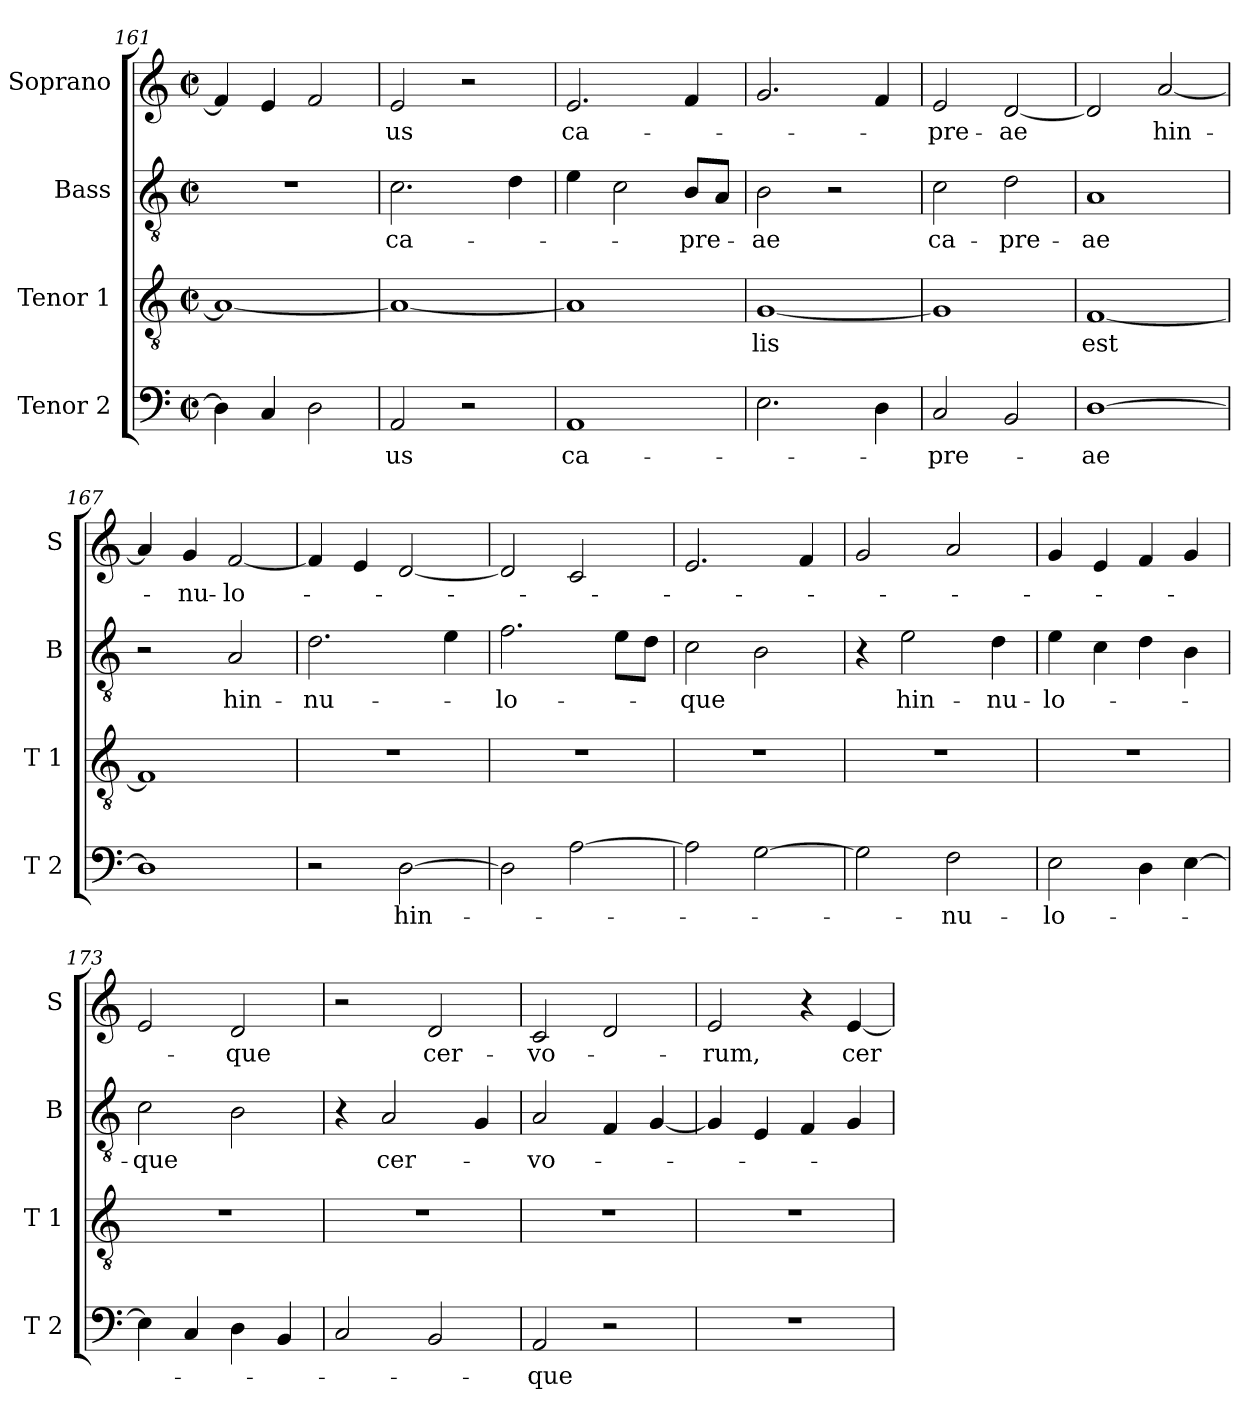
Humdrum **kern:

**kern	**text	**kern	**text	**kern	**text	**kern	**text
*part4	*part4	*part3	*part3	*part2	*part2	*part1	*part1
*staff4	*staff4	*staff3	*staff3	*staff2	*staff2	*staff1	*staff1
*I"Tenor 2	*	*I"Tenor 1	*	*I"Bass	*	*I"Soprano	*
*I'T 2	*	*I'T 1	*	*I'B	*	*I'S	*
*clefF4	*	*clefGv2	*	*clefGv2	*	*clefG2	*
*M2/2	*	*M2/2	*	*M2/2	*	*M2/2	*
*met(c|)	*	*met(c|)	*	*met(c|)	*	*met(c|)	*
=161	=161	=161	=161	=161	=161	=161	=161
4D\]	.	1A_	.	1r	.	4f/]	.
4C/	.	.	.	.	.	4e/	.
2D\	.	.	.	.	.	2f/	.
=162	=162	=162	=162	=162	=162	=162	=162
!	!LO:LY:b	!	!	!	!LO:LY:b	!	!LO:LY:b
2AA/	-us	1A_	.	2.c\	ca-	2e/	-us
2r	.	.	.	.	.	2r	.
.	.	.	.	4d\	.	.	.
!!LO:LB:g=z
=163	=163	=163	=163	=163	=163	=163	=163
!	!LO:LY:b	!	!	!	!	!	!LO:LY:b
1AA	ca-	1A]	.	4e\	.	2.e/	ca-
.	.	.	.	2c\	.	.	.
!	!	!	!	!	!LO:LY:b	!	!
.	.	.	.	8BL	-pre-	4f/	.
.	.	.	.	8AJ	.	.	.
=164	=164	=164	=164	=164	=164	=164	=164
!	!	!	!LO:LY:b	!	!LO:LY:b	!	!
2.E\	.	[1G	-lis	2B\	-ae	2.g/	.
.	.	.	.	2r	.	.	.
4D\	.	.	.	.	.	4f/	.
=165	=165	=165	=165	=165	=165	=165	=165
!	!LO:LY:b	!	!	!	!LO:LY:b	!	!LO:LY:b
2C/	-pre-	1G]	.	2c\	ca-	2e/	-pre-
!	!	!	!	!	!LO:LY:b	!	!LO:LY:b
2BB/	.	.	.	2d\	-pre-	[2d/	-ae
=166	=166	=166	=166	=166	=166	=166	=166
!	!LO:LY:b	!	!LO:LY:b	!	!LO:LY:b	!	!
[1D	-ae	[1F	est	1A	-ae	2d/]	.
!	!	!	!	!	!	!	!LO:LY:b
.	.	.	.	.	.	[2a/	hin-
=167	=167	=167	=167	=167	=167	=167	=167
1D]	.	1F]	.	2r	.	4a/]	.
!	!	!	!	!	!	!	!LO:LY:b
.	.	.	.	.	.	4g/	-nu-
!	!	!	!	!	!LO:LY:b	!	!LO:LY:b
.	.	.	.	2A/	hin-	[2f/	-lo-
=168	=168	=168	=168	=168	=168	=168	=168
!	!	!	!	!	!LO:LY:b	!	!
2r	.	1r	.	2.d\	-nu-	4f/]	.
.	.	.	.	.	.	4e/	.
!	!LO:LY:b	!	!	!	!	!	!
[2D\	hin-	.	.	.	.	[2d/	.
.	.	.	.	4e\	.	.	.
=169	=169	=169	=169	=169	=169	=169	=169
!	!	!	!	!	!LO:LY:b	!	!
2D\]	.	1r	.	2.f\	-lo-	2d/]	.
[2A\	.	.	.	.	.	2c/	.
.	.	.	.	8eL	.	.	.
.	.	.	.	8dJ	.	.	.
!!LO:PB:g=z
=170	=170	=170	=170	=170	=170	=170	=170
!	!	!	!	!	!LO:LY:b	!	!
2A\]	.	1r	.	2c\	-que	2.e/	.
[2G\	.	.	.	2B\	.	.	.
.	.	.	.	.	.	4f/	.
=171	=171	=171	=171	=171	=171	=171	=171
2G\]	.	1r	.	4r	.	2g/	.
!	!	!	!	!	!LO:LY:b	!	!
.	.	.	.	2e\	hin-	.	.
!	!LO:LY:b	!	!	!	!	!	!
2F\	-nu-	.	.	.	.	2a/	.
!	!	!	!	!	!LO:LY:b	!	!
.	.	.	.	4d\	-nu-	.	.
=172	=172	=172	=172	=172	=172	=172	=172
!	!LO:LY:b	!	!	!	!LO:LY:b	!	!
2E\	-lo-	1r	.	4e\	-lo-	4g/	.
.	.	.	.	4c\	.	4e/	.
4D\	.	.	.	4d\	.	4f/	.
[4E\	.	.	.	4B\	.	4g/	.
=173	=173	=173	=173	=173	=173	=173	=173
!	!	!	!	!	!LO:LY:b	!	!
4E\]	.	1r	.	2c\	-que	2e/	.
4C/	.	.	.	.	.	.	.
!	!	!	!	!	!	!	!LO:LY:b
4D\	.	.	.	2B\	.	2d/	-que
4BB/	.	.	.	.	.	.	.
=174	=174	=174	=174	=174	=174	=174	=174
2C/	.	1r	.	4r	.	2r	.
!	!	!	!	!	!LO:LY:b	!	!
.	.	.	.	2A/	cer-	.	.
!	!	!	!	!	!	!	!LO:LY:b
2BB/	.	.	.	.	.	2d/	cer-
.	.	.	.	4G/	.	.	.
=175	=175	=175	=175	=175	=175	=175	=175
!	!LO:LY:b	!	!	!	!LO:LY:b	!	!LO:LY:b
2AA/	-que	1r	.	2A/	-vo-	2c/	-vo-
2r	.	.	.	4F/	.	2d/	.
.	.	.	.	[4G/	.	.	.
=176	=176	=176	=176	=176	=176	=176	=176
!	!	!	!	!	!	!	!LO:LY:b
1r	.	1r	.	4G/]	.	2e/	-rum,
.	.	.	.	4E/	.	.	.
.	.	.	.	4F/	.	4r	.
!	!	!	!	!	!	!	!LO:LY:b
.	.	.	.	4G/	.	[4e/	cer-
=	=	=	=	=	=	=	=
*-	*-	*-	*-	*-	*-	*-	*-
